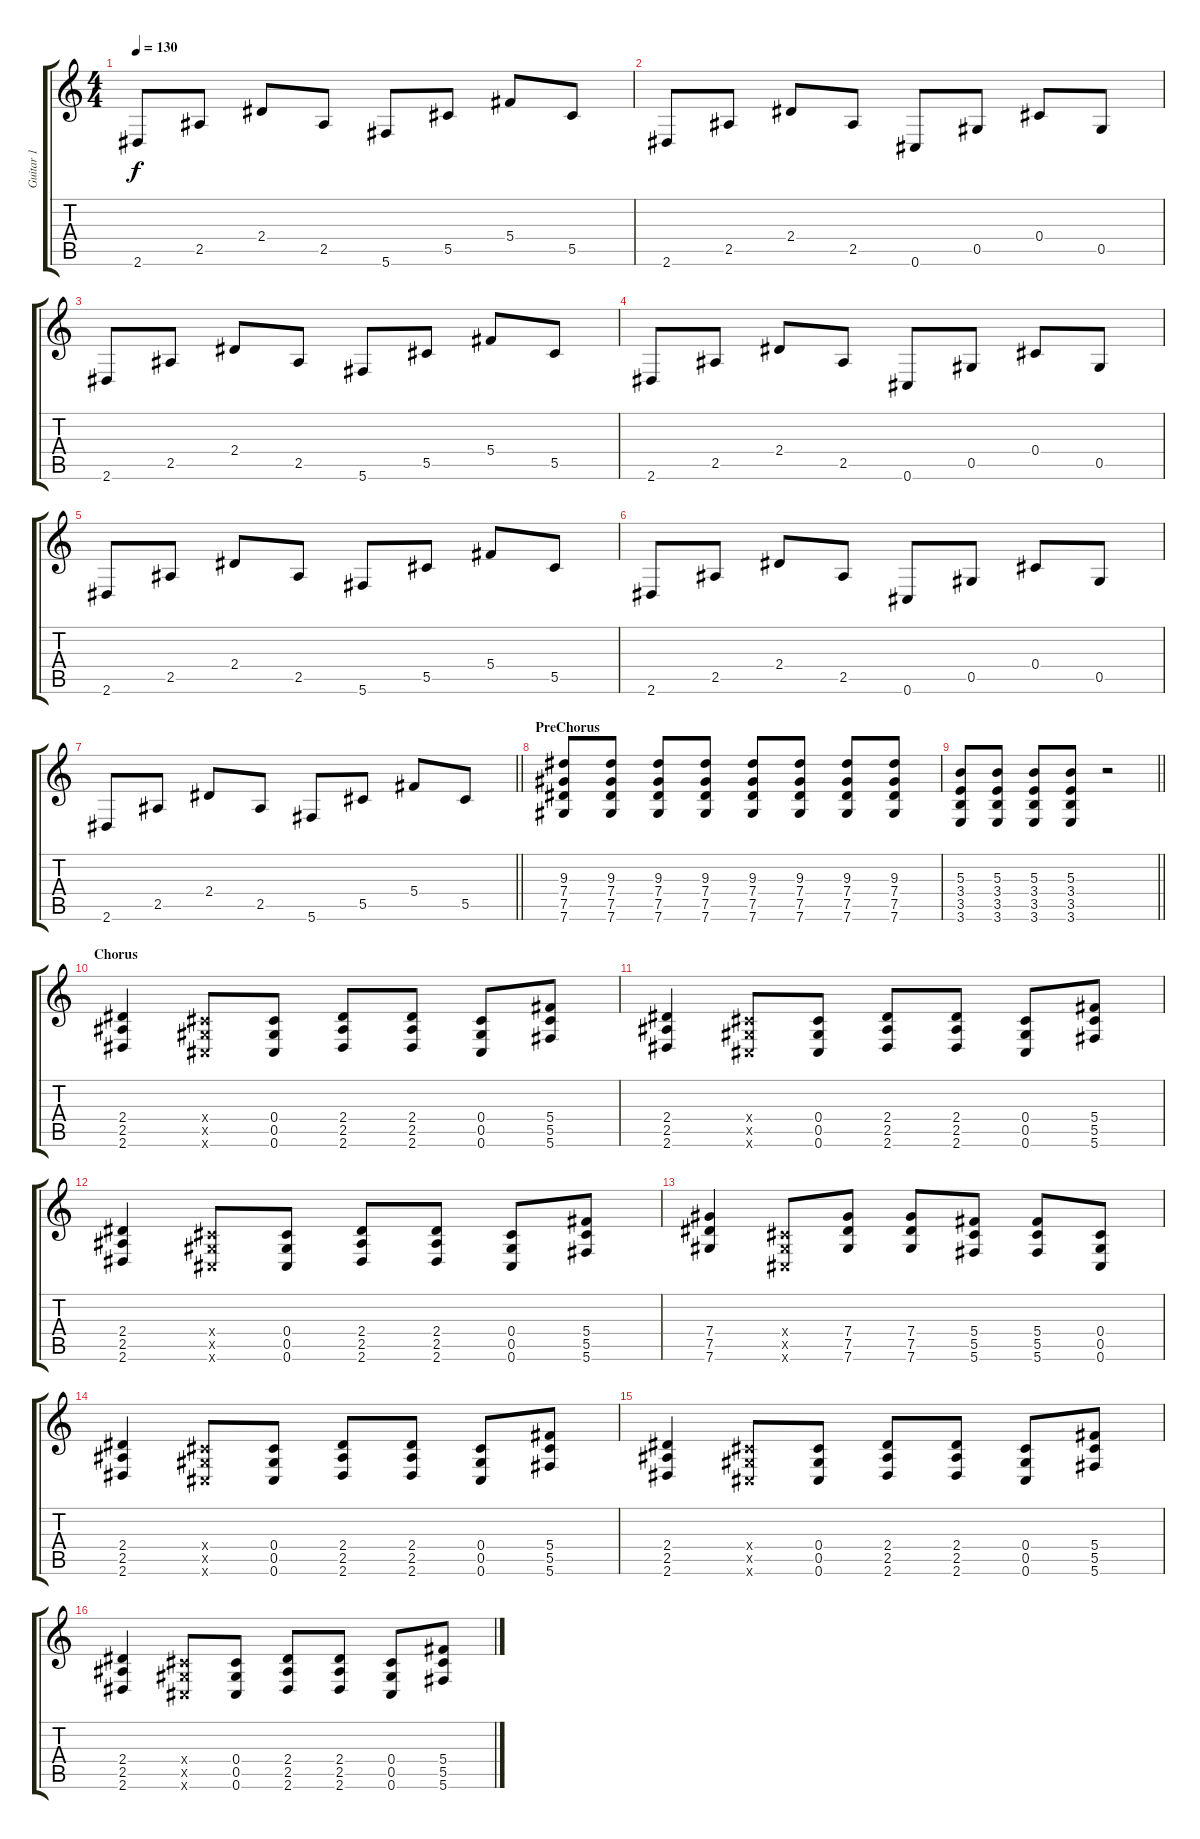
\track ("Guitar 1" "Guitar 1") {instrument distortionguitar}
\staff {score tabs}
\tuning (Eb4 Bb3 Gb3 Db3 Ab2 Db2) {hide}
\ts (4 4)
\tempo 130
\clef g2
\ks c
2.6.8{dy f} 2.5.8 2.4.8 2.5.8 5.6.8 5.5.8 5.4.8 5.5.8 |
2.6.8 2.5.8 2.4.8 2.5.8 0.6.8 0.5.8 0.4.8 0.5.8 |
2.6.8 2.5.8 2.4.8 2.5.8 5.6.8 5.5.8 5.4.8 5.5.8 |
2.6.8 2.5.8 2.4.8 2.5.8 0.6.8 0.5.8 0.4.8 0.5.8 |
2.6.8 2.5.8 2.4.8 2.5.8 5.6.8 5.5.8 5.4.8 5.5.8 |
2.6.8 2.5.8 2.4.8 2.5.8 0.6.8 0.5.8 0.4.8 0.5.8 |
\barLineRight lightlight
2.6.8 2.5.8 2.4.8 2.5.8 5.6.8 5.5.8 5.4.8 5.5.8 |
\section ("" "PreChorus")
(9.3 7.4 7.5 7.6).8{instrument distortionguitar} (9.3 7.4 7.5 7.6).8 (9.3 7.4 7.5 7.6).8 (9.3 7.4 7.5 7.6).8 (9.3 7.4 7.5 7.6).8 (9.3 7.4 7.5 7.6).8 (9.3 7.4 7.5 7.6).8 (9.3 7.4 7.5 7.6).8 |
\barLineRight lightlight
(5.3 3.4 3.5 3.6).8 (5.3 3.4 3.5 3.6).8 (5.3 3.4 3.5 3.6).8 (5.3 3.4 3.5 3.6).8 r.2 |
\section ("" "Chorus")
(2.4 2.5 2.6).4 (0.4{x} 0.5{x} 0.6{x}).8 (0.4 0.5 0.6).8 (2.4 2.5 2.6).8 (2.4 2.5 2.6).8 (0.4 0.5 0.6).8 (5.4 5.5 5.6).8 |
(2.4 2.5 2.6).4 (0.4{x} 0.5{x} 0.6{x}).8 (0.4 0.5 0.6).8 (2.4 2.5 2.6).8 (2.4 2.5 2.6).8 (0.4 0.5 0.6).8 (5.4 5.5 5.6).8 |
(2.4 2.5 2.6).4 (0.4{x} 0.5{x} 0.6{x}).8 (0.4 0.5 0.6).8 (2.4 2.5 2.6).8 (2.4 2.5 2.6).8 (0.4 0.5 0.6).8 (5.4 5.5 5.6).8 |
(7.4 7.5 7.6).4 (0.4{x} 0.5{x} 0.6{x}).8 (7.4 7.5 7.6).8 (7.4 7.5 7.6).8 (5.4 5.5 5.6).8 (5.4 5.5 5.6).8 (0.4 0.5 0.6).8 |
(2.4 2.5 2.6).4 (0.4{x} 0.5{x} 0.6{x}).8 (0.4 0.5 0.6).8 (2.4 2.5 2.6).8 (2.4 2.5 2.6).8 (0.4 0.5 0.6).8 (5.4 5.5 5.6).8 |
(2.4 2.5 2.6).4 (0.4{x} 0.5{x} 0.6{x}).8 (0.4 0.5 0.6).8 (2.4 2.5 2.6).8 (2.4 2.5 2.6).8 (0.4 0.5 0.6).8 (5.4 5.5 5.6).8 |
(2.4 2.5 2.6).4 (0.4{x} 0.5{x} 0.6{x}).8 (0.4 0.5 0.6).8 (2.4 2.5 2.6).8 (2.4 2.5 2.6).8 (0.4 0.5 0.6).8 (5.4 5.5 5.6).8
